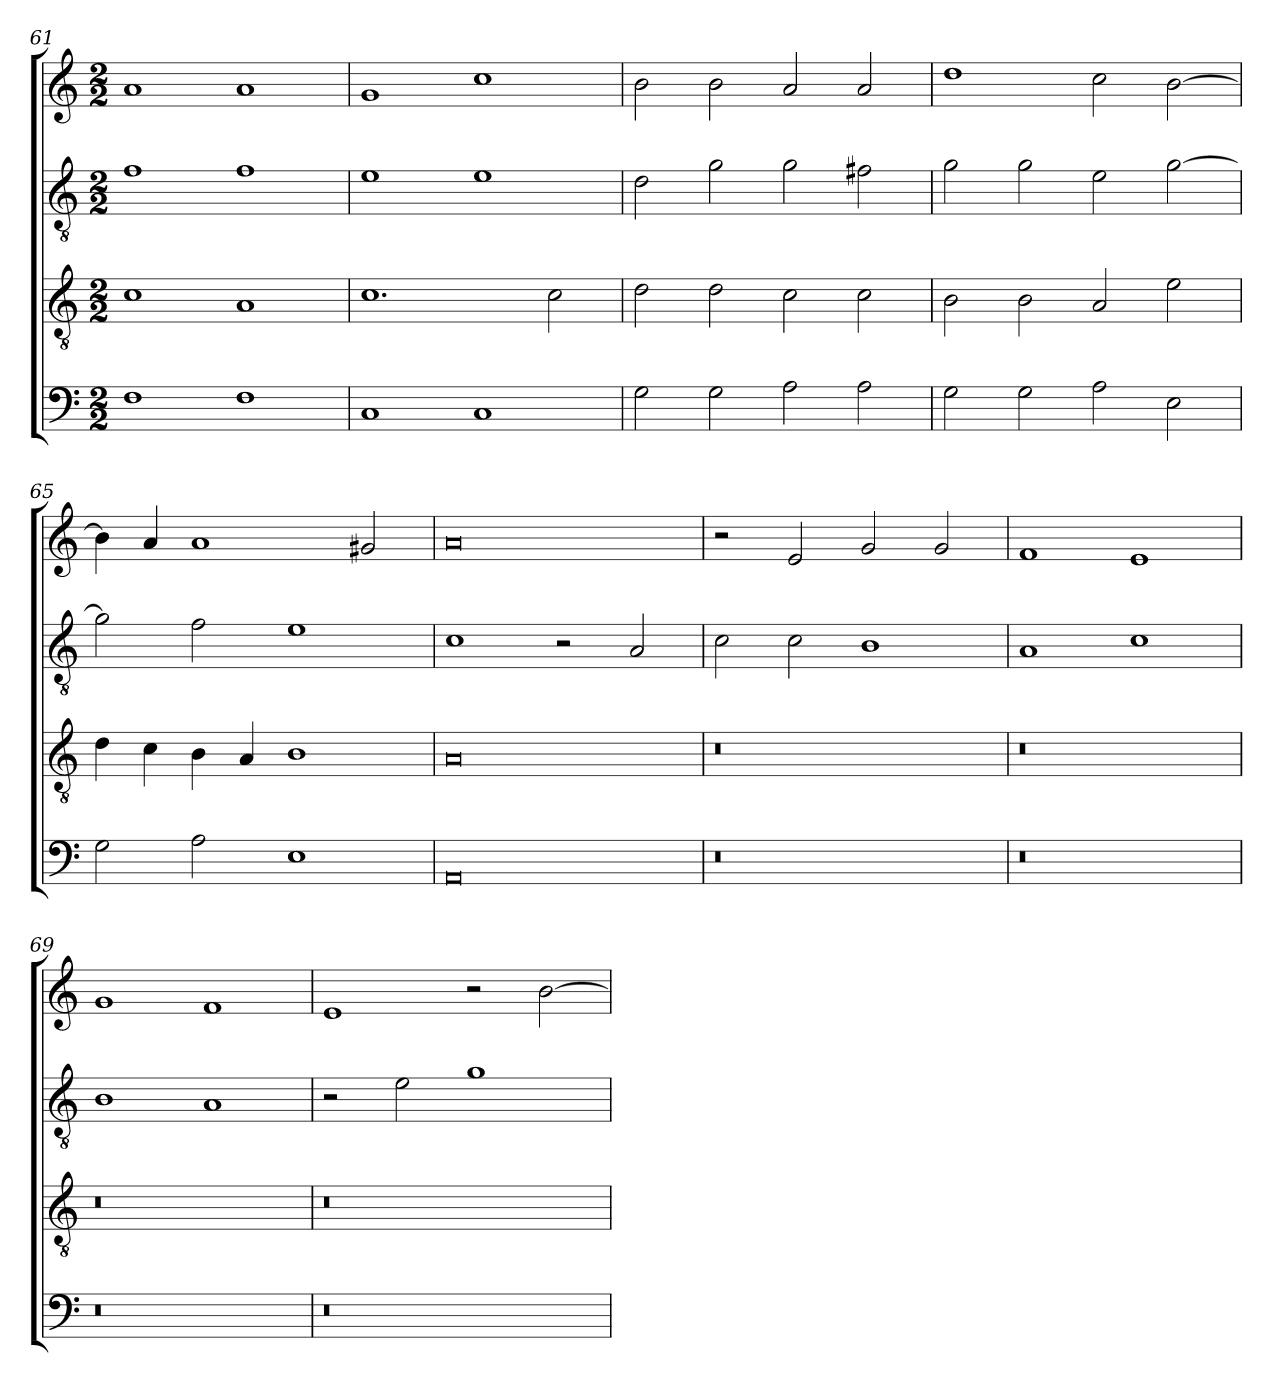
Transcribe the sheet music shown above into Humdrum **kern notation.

**kern	**kern	**kern	**kern
*part4	*part3	*part2	*part1
*staff4	*staff3	*staff2	*staff1
*clefF4	*clefGv2	*clefGv2	*clefG2
*k[]	*k[]	*k[]	*k[]
*M2/2	*M2/2	*M2/2	*M2/2
=61	=61	=61	=61
1F	1c	1f	1a
1F	1A	1f	1a
=62	=62	=62	=62
1C	1.c	1e	1g
1C	.	1e	1cc
.	2c\	.	.
=63	=63	=63	=63
2G\	2d\	2d\	2b\
2G\	2d\	2g\	2b\
2A\	2c\	2g\	2a/
2A\	2c\	2f#X\	2a/
=64	=64	=64	=64
2G\	2B\	2g\	1dd
2G\	2B\	2g\	.
2A\	2A/	2e\	2cc\
2E\	2e\	[2g\	[2b\
=65	=65	=65	=65
2G\	4d\	2g\]	4b\]
.	4c\	.	4a/
2A\	4B\	2f\	1a
.	4A/	.	.
1E	1B	1e	.
.	.	.	2g#X/
=66	=66	=66	=66
0AA	0A	1c	0a
.	.	2r	.
.	.	2A/	.
=67	=67	=67	=67
0r	0r	2c\	2r
.	.	2c\	2e/
.	.	1B	2g/
.	.	.	2g/
=68	=68	=68	=68
0r	0r	1A	1f
.	.	1c	1e
=69	=69	=69	=69
0r	0r	1B	1g
.	.	1A	1f
=70	=70	=70	=70
0r	0r	2r	1e
.	.	2e\	.
.	.	1g	2r
.	.	.	[2b\
=	=	=	=
*-	*-	*-	*-
